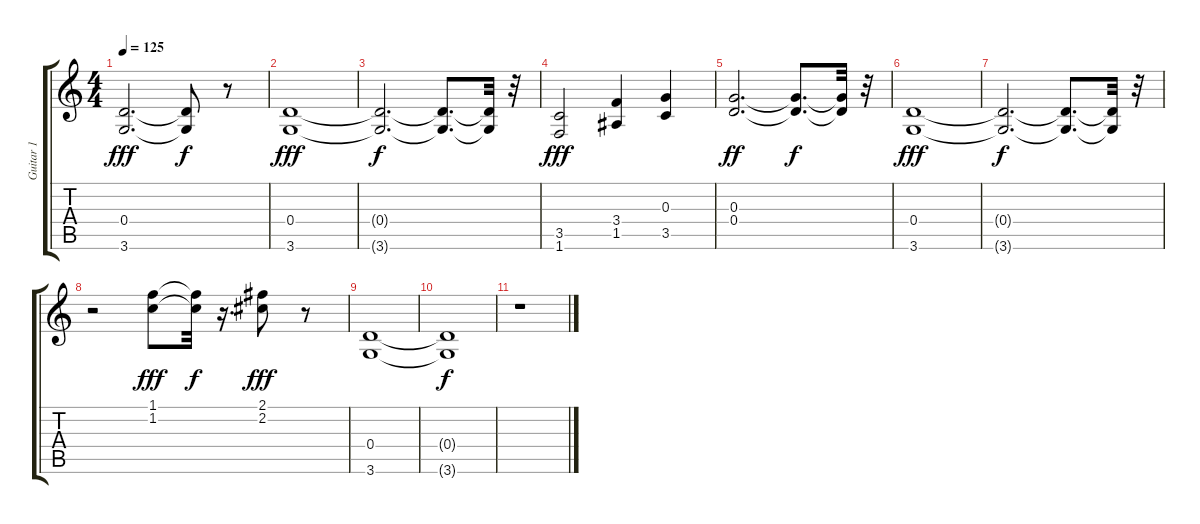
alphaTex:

\track ("Guitar 1" "Guitar 1") {instrument distortionguitar}
\staff {score tabs}
\tuning (E4 B3 G3 D3 A2 E2) {hide}
\ts (4 4)
\tempo 125
\clef g2
\ks c
(0.4 3.6).2{d dy fff} (0.4{t} 3.6{t}).8{dy f} r.8 |
(0.4 3.6).1{dy fff} |
(0.4{t} 3.6{t}).2{d dy f} (0.4{t} 3.6{t}).8{d} (0.4{t} 3.6{t}).32 r.32 |
(3.5 1.6).2{dy fff} (3.4 1.5).4 (0.3 3.5).4 |
(0.3 0.4).2{d dy ff} (0.3{t} 0.4{t}).8{d dy f} (0.3{t} 0.4{t}).32 r.32 |
(0.4 3.6).1{dy fff} |
(0.4{t} 3.6{t}).2{d dy f} (0.4{t} 3.6{t}).8{d} (0.4{t} 3.6{t}).32 r.32 |
r.2 (1.1 1.2).8{dy fff} (1.1{t} 1.2{t}).32{dy f} r.16{d} (2.1 2.2).8{dy fff} r.8 |
(0.4 3.6).1 |
(0.4{t} 3.6{t}).1{dy f} |
r.1
